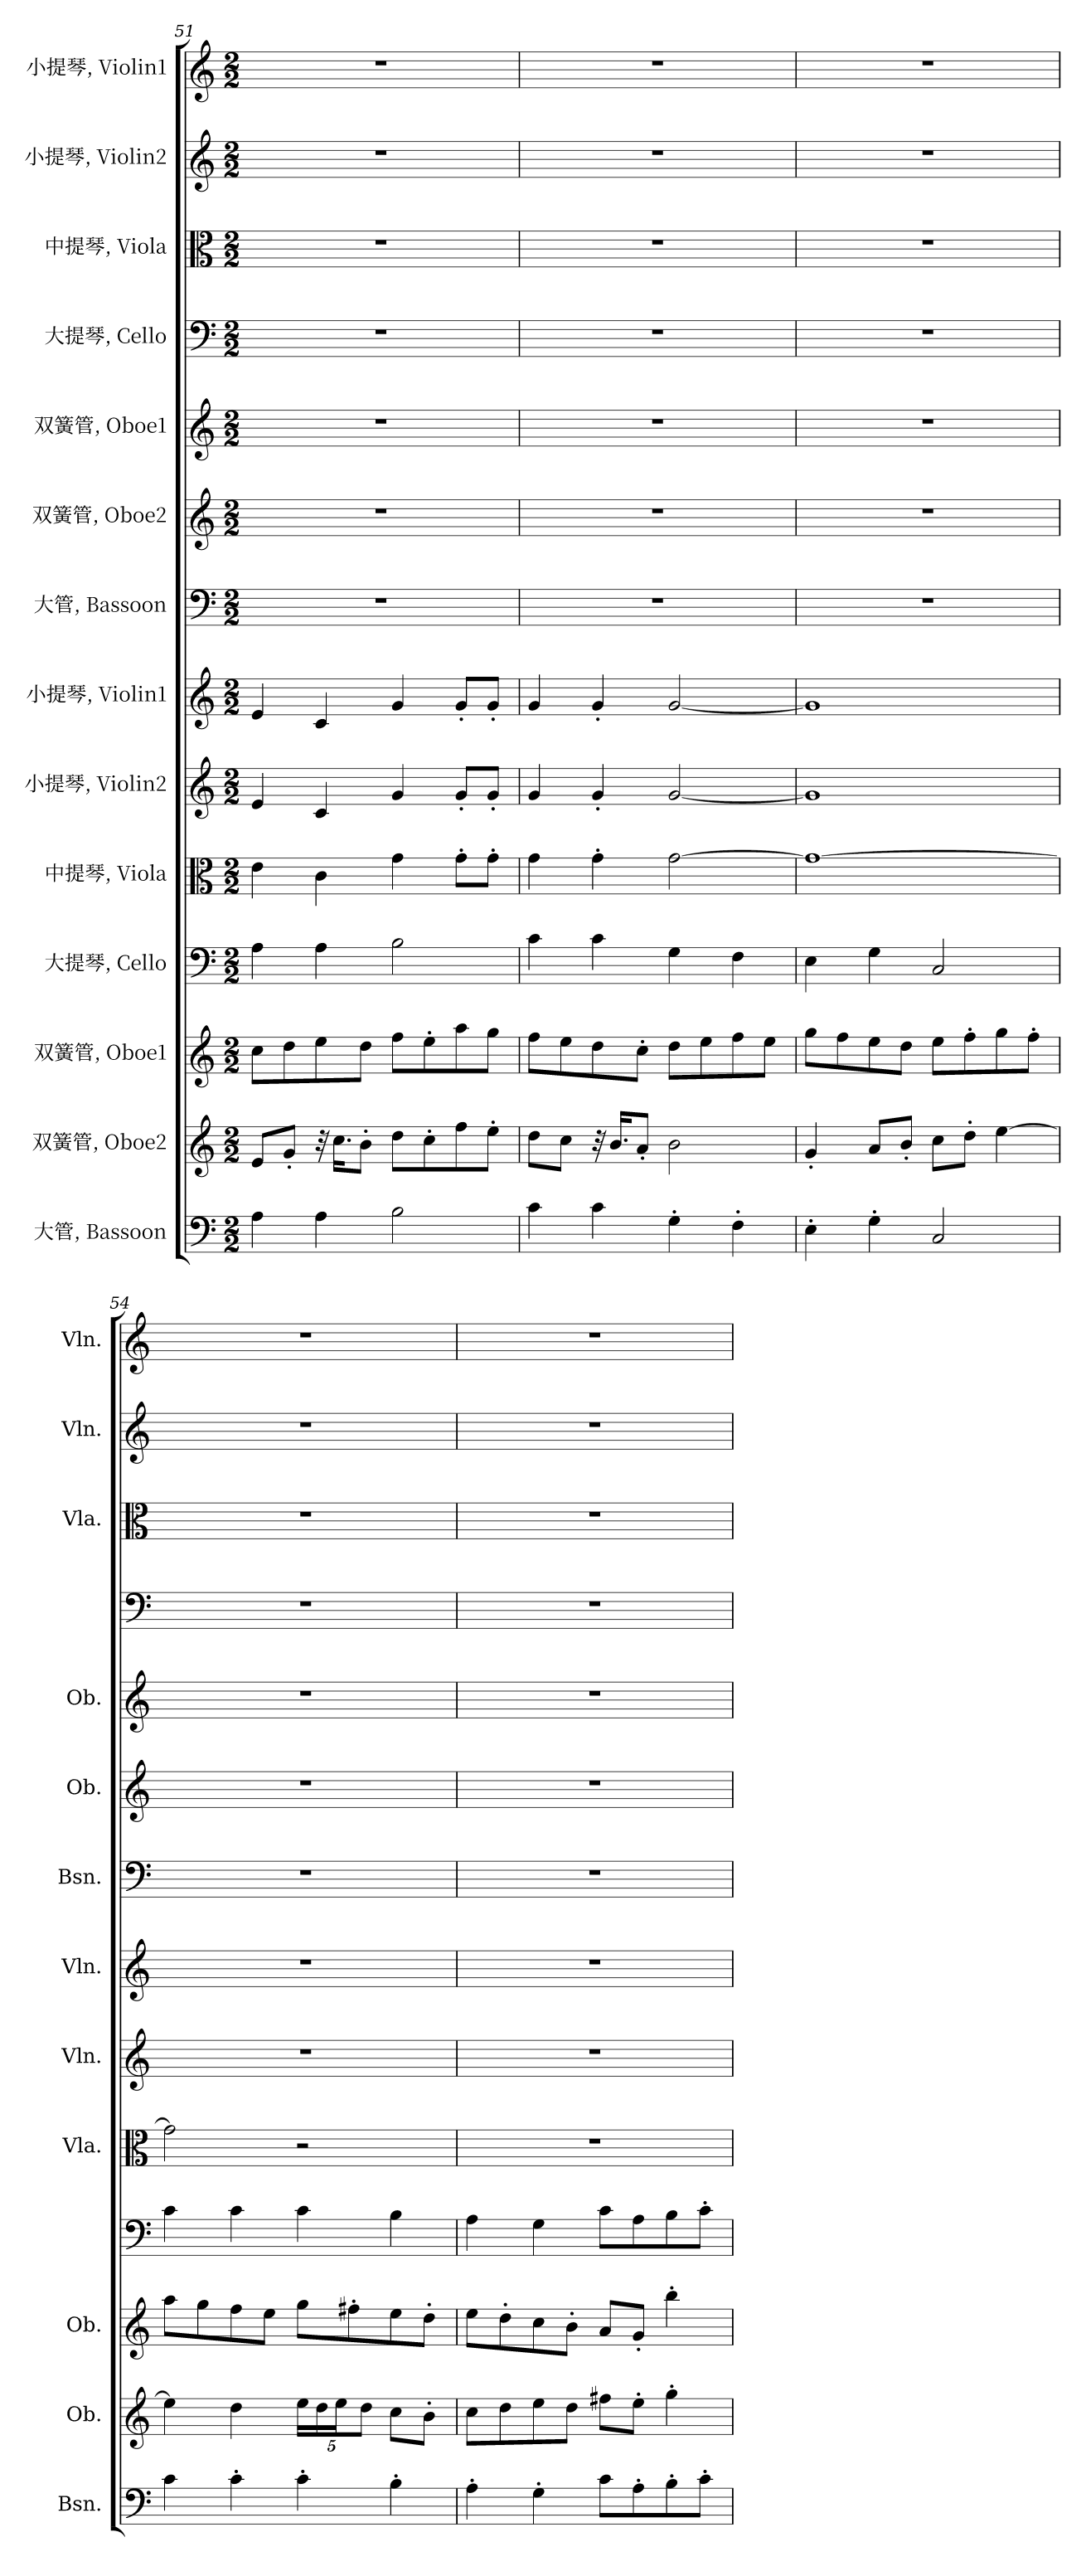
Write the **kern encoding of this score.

**kern	**kern	**kern	**kern	**kern	**kern	**kern	**kern	**kern	**kern	**kern	**kern	**kern	**kern
*part14	*part13	*part12	*part11	*part10	*part9	*part8	*part7	*part6	*part5	*part4	*part3	*part2	*part1
*staff14	*staff13	*staff12	*staff11	*staff10	*staff9	*staff8	*staff7	*staff6	*staff5	*staff4	*staff3	*staff2	*staff1
*I"大管, Bassoon	*I"双簧管, Oboe2	*I"双簧管, Oboe1	*I"大提琴, Cello	*I"中提琴, Viola	*I"小提琴, Violin2	*I"小提琴, Violin1	*I"大管, Bassoon	*I"双簧管, Oboe2	*I"双簧管, Oboe1	*I"大提琴, Cello	*I"中提琴, Viola	*I"小提琴, Violin2	*I"小提琴, Violin1
*I'Bsn.	*I'Ob.	*I'Ob.	*	*I'Vla.	*I'Vln.	*I'Vln.	*I'Bsn.	*I'Ob.	*I'Ob.	*	*I'Vla.	*I'Vln.	*I'Vln.
*clefF4	*clefG2	*clefG2	*clefF4	*clefC3	*clefG2	*clefG2	*clefF4	*clefG2	*clefG2	*clefF4	*clefC3	*clefG2	*clefG2
*k[]	*k[]	*k[]	*k[]	*k[]	*k[]	*k[]	*k[]	*k[]	*k[]	*k[]	*k[]	*k[]	*k[]
*M2/2	*M2/2	*M2/2	*M2/2	*M2/2	*M2/2	*M2/2	*M2/2	*M2/2	*M2/2	*M2/2	*M2/2	*M2/2	*M2/2
=51	=51	=51	=51	=51	=51	=51	=51	=51	=51	=51	=51	=51	=51
4A\	8e/L	8cc\L	4A\	4e\	4e/	4e/	1r	1r	1r	1r	1r	1r	1r
.	8g'/J	8dd\	.	.	.	.	.	.	.	.	.	.	.
4A\	32r	8ee\	4A\	4c\	4c/	4c/	.	.	.	.	.	.	.
.	16.cc\KL	.	.	.	.	.	.	.	.	.	.	.	.
.	8b'\J	8dd\J	.	.	.	.	.	.	.	.	.	.	.
2B\	8dd\L	8ff\L	2B\	4g\	4g/	4g/	.	.	.	.	.	.	.
.	8cc'\	8ee'\	.	.	.	.	.	.	.	.	.	.	.
.	8ff\	8aa\	.	8g'\L	8g'/L	8g'/L	.	.	.	.	.	.	.
.	8ee'\J	8gg\J	.	8g'\J	8g'/J	8g'/J	.	.	.	.	.	.	.
=52	=52	=52	=52	=52	=52	=52	=52	=52	=52	=52	=52	=52	=52
4c\	8dd\L	8ff\L	4c\	4g\	4g/	4g/	1r	1r	1r	1r	1r	1r	1r
.	8cc\J	8ee\	.	.	.	.	.	.	.	.	.	.	.
4c\	32r	8dd\	4c\	4g'\	4g'/	4g'/	.	.	.	.	.	.	.
.	16.b/KL	.	.	.	.	.	.	.	.	.	.	.	.
.	8a'/J	8cc'\J	.	.	.	.	.	.	.	.	.	.	.
4G'\	2b\	8dd\L	4G\	[2g\	[2g/	[2g/	.	.	.	.	.	.	.
.	.	8ee\	.	.	.	.	.	.	.	.	.	.	.
4F'\	.	8ff\	4F\	.	.	.	.	.	.	.	.	.	.
.	.	8ee\J	.	.	.	.	.	.	.	.	.	.	.
=53	=53	=53	=53	=53	=53	=53	=53	=53	=53	=53	=53	=53	=53
4E'\	4g'/	8gg\L	4E\	1g_	1g]	1g]	1r	1r	1r	1r	1r	1r	1r
.	.	8ff\	.	.	.	.	.	.	.	.	.	.	.
4G'\	8a/L	8ee\	4G\	.	.	.	.	.	.	.	.	.	.
.	8b'/J	8dd\J	.	.	.	.	.	.	.	.	.	.	.
2C/	8cc\L	8ee\L	2C/	.	.	.	.	.	.	.	.	.	.
.	8dd'\J	8ff'\	.	.	.	.	.	.	.	.	.	.	.
.	[4ee\	8gg\	.	.	.	.	.	.	.	.	.	.	.
.	.	8ff'\J	.	.	.	.	.	.	.	.	.	.	.
!!LO:PB:g=z
=54	=54	=54	=54	=54	=54	=54	=54	=54	=54	=54	=54	=54	=54
4c\	4ee\]	8aa\L	4c\	2g\]	1r	1r	1r	1r	1r	1r	1r	1r	1r
.	.	8gg\	.	.	.	.	.	.	.	.	.	.	.
4c'\	4dd\	8ff\	4c\	.	.	.	.	.	.	.	.	.	.
.	.	8ee\J	.	.	.	.	.	.	.	.	.	.	.
*	*Xbrackettup	*	*	*	*	*	*	*	*	*	*	*	*
4c'\	20ee\LL	8gg\L	4c\	2r	.	.	.	.	.	.	.	.	.
.	20dd\	.	.	.	.	.	.	.	.	.	.	.	.
.	20ee\J	.	.	.	.	.	.	.	.	.	.	.	.
.	.	8ff#X'\	.	.	.	.	.	.	.	.	.	.	.
.	10dd\J	.	.	.	.	.	.	.	.	.	.	.	.
4B'\	8cc\L	8ee\	4B\	.	.	.	.	.	.	.	.	.	.
.	8b'\J	8dd'\J	.	.	.	.	.	.	.	.	.	.	.
=55	=55	=55	=55	=55	=55	=55	=55	=55	=55	=55	=55	=55	=55
4A'\	8cc\L	8ee\L	4A\	1r	1r	1r	1r	1r	1r	1r	1r	1r	1r
.	8dd\	8dd'\	.	.	.	.	.	.	.	.	.	.	.
4G'\	8ee\	8cc\	4G\	.	.	.	.	.	.	.	.	.	.
.	8dd\J	8b'\J	.	.	.	.	.	.	.	.	.	.	.
8c\L	8ff#X\L	8a/L	8c\L	.	.	.	.	.	.	.	.	.	.
8A'\	8ee'\J	8g'/J	8A\	.	.	.	.	.	.	.	.	.	.
8B'\	4gg'\	4bb'\	8B\	.	.	.	.	.	.	.	.	.	.
8c'\J	.	.	8c'\J	.	.	.	.	.	.	.	.	.	.
=	=	=	=	=	=	=	=	=	=	=	=	=	=
*-	*-	*-	*-	*-	*-	*-	*-	*-	*-	*-	*-	*-	*-
